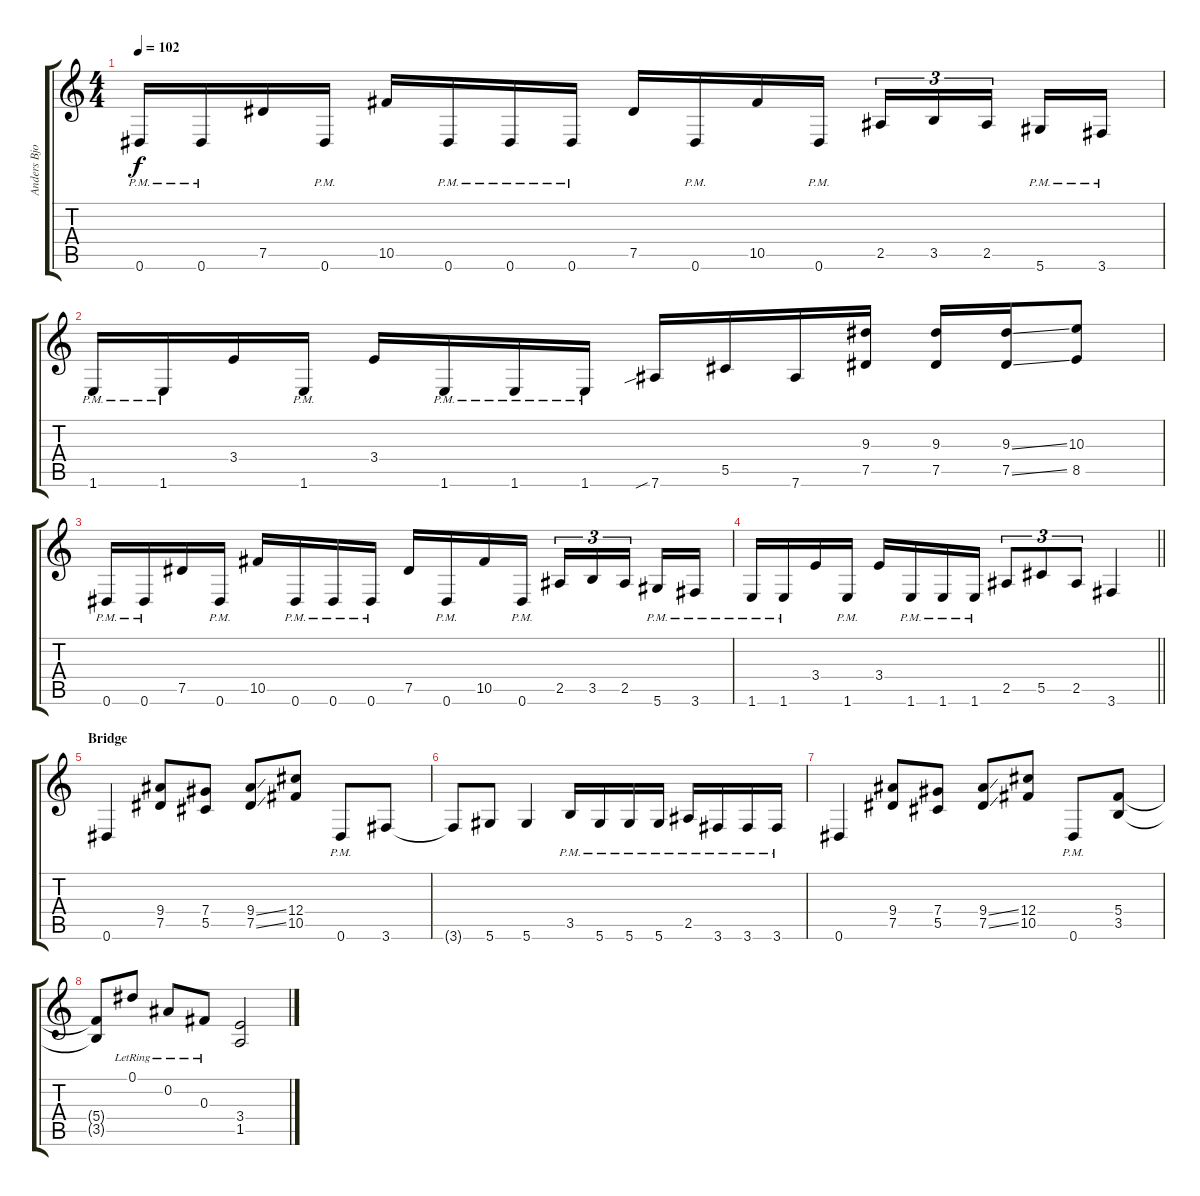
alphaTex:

\track ("Anders Bjorler" "Anders Bjo") {instrument distortionguitar}
\staff {score tabs}
\tuning (Eb4 Bb3 Gb3 Db3 Ab2 Eb2) {hide}
\ts (4 4)
\tempo 102
\clef g2
\ks c
0.6{pm}.16{dy f} 0.6{pm}.16 7.5.16 0.6{pm}.16 10.5.16 0.6{pm}.16 0.6{pm}.16 0.6{pm}.16 7.5.16 0.6{pm}.16 10.5.16 0.6{pm}.16 2.5.16{tu (3 2)} 3.5.16{tu (3 2)} 2.5.16{tu (3 2) beam splitsecondary} 5.6{pm}.16 3.6{pm}.16 |
1.6{pm}.16 1.6{pm}.16 3.4.16 1.6{pm}.16 3.4.16 1.6{pm}.16 1.6{pm}.16 1.6{pm}.16 7.6{sib}.16 5.5.16 7.6.16 (9.3 7.5).16 (9.3 7.5).16 (9.3{ss} 7.5{ss}).16 (10.3 8.5).8 |
0.6{pm}.16 0.6{pm}.16 7.5.16 0.6{pm}.16 10.5.16 0.6{pm}.16 0.6{pm}.16 0.6{pm}.16 7.5.16 0.6{pm}.16 10.5.16 0.6{pm}.16 2.5.16{tu (3 2)} 3.5.16{tu (3 2)} 2.5.16{tu (3 2) beam splitsecondary} 5.6{pm}.16 3.6{pm}.16 |
\barLineRight lightlight
1.6{pm}.16 1.6{pm}.16 3.4.16 1.6{pm}.16 3.4.16 1.6{pm}.16 1.6{pm}.16 1.6{pm}.16 2.5.8{tu (3 2)} 5.5.8{tu (3 2)} 2.5.8{tu (3 2)} 3.6.4 |
\section ("" "Bridge")
0.6.4 (9.4 7.5).8 (7.4 5.5).8 (9.4{ss} 7.5{ss}).8 (12.4 10.5).8 0.6{pm}.8 3.6.8 |
3.6{t}.8 5.6.8 5.6.4 3.5{pm}.16 5.6{pm}.16 5.6{pm}.16 5.6{pm}.16 2.5{pm}.16 3.6{pm}.16 3.6{pm}.16 3.6{pm}.16 |
0.6.4 (9.4 7.5).8 (7.4 5.5).8 (9.4{ss} 7.5{ss}).8 (12.4 10.5).8 0.6{pm}.8 (5.4 3.5).8 |
(5.4{t} 3.5{t}).8 0.1{lr}.8 0.2{lr}.8 0.3{lr}.8 (3.4 1.5).2
